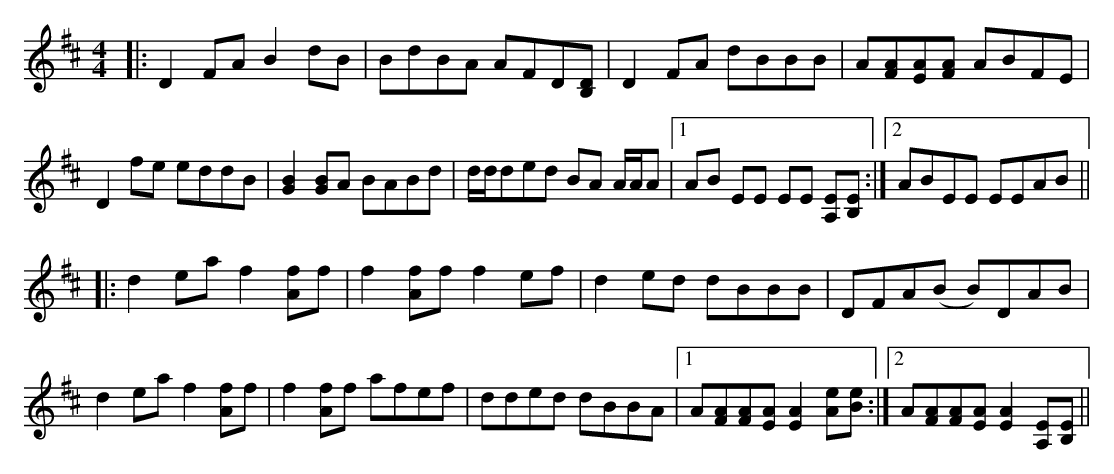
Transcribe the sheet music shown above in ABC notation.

X:1
M:4/4
K:D
|:D2FA B2 dB|BdBA AFD[DB,]|D2 FA dBBB|A[AF][AE][AF] ABFE|
D2 fe eddB|[B2G2][BG]A BABd|d/d/ded BA A/A/A|1 AB EE EE [EA,][EB,]:|2 ABEE EEAB||
|:d2ea f2 [fA]f|f2 [fA]f f2 ef|d2 ed dBBB|DFA(B B)DAB|
d2ea f2 [fA]f|f2 [fA]f afef|dded dBBA|1 A[AF][AF][AE] [A2E2] [eA][eB]:|2 A[AF][AF][AE] [A2E2] [EA,][EB,]||
